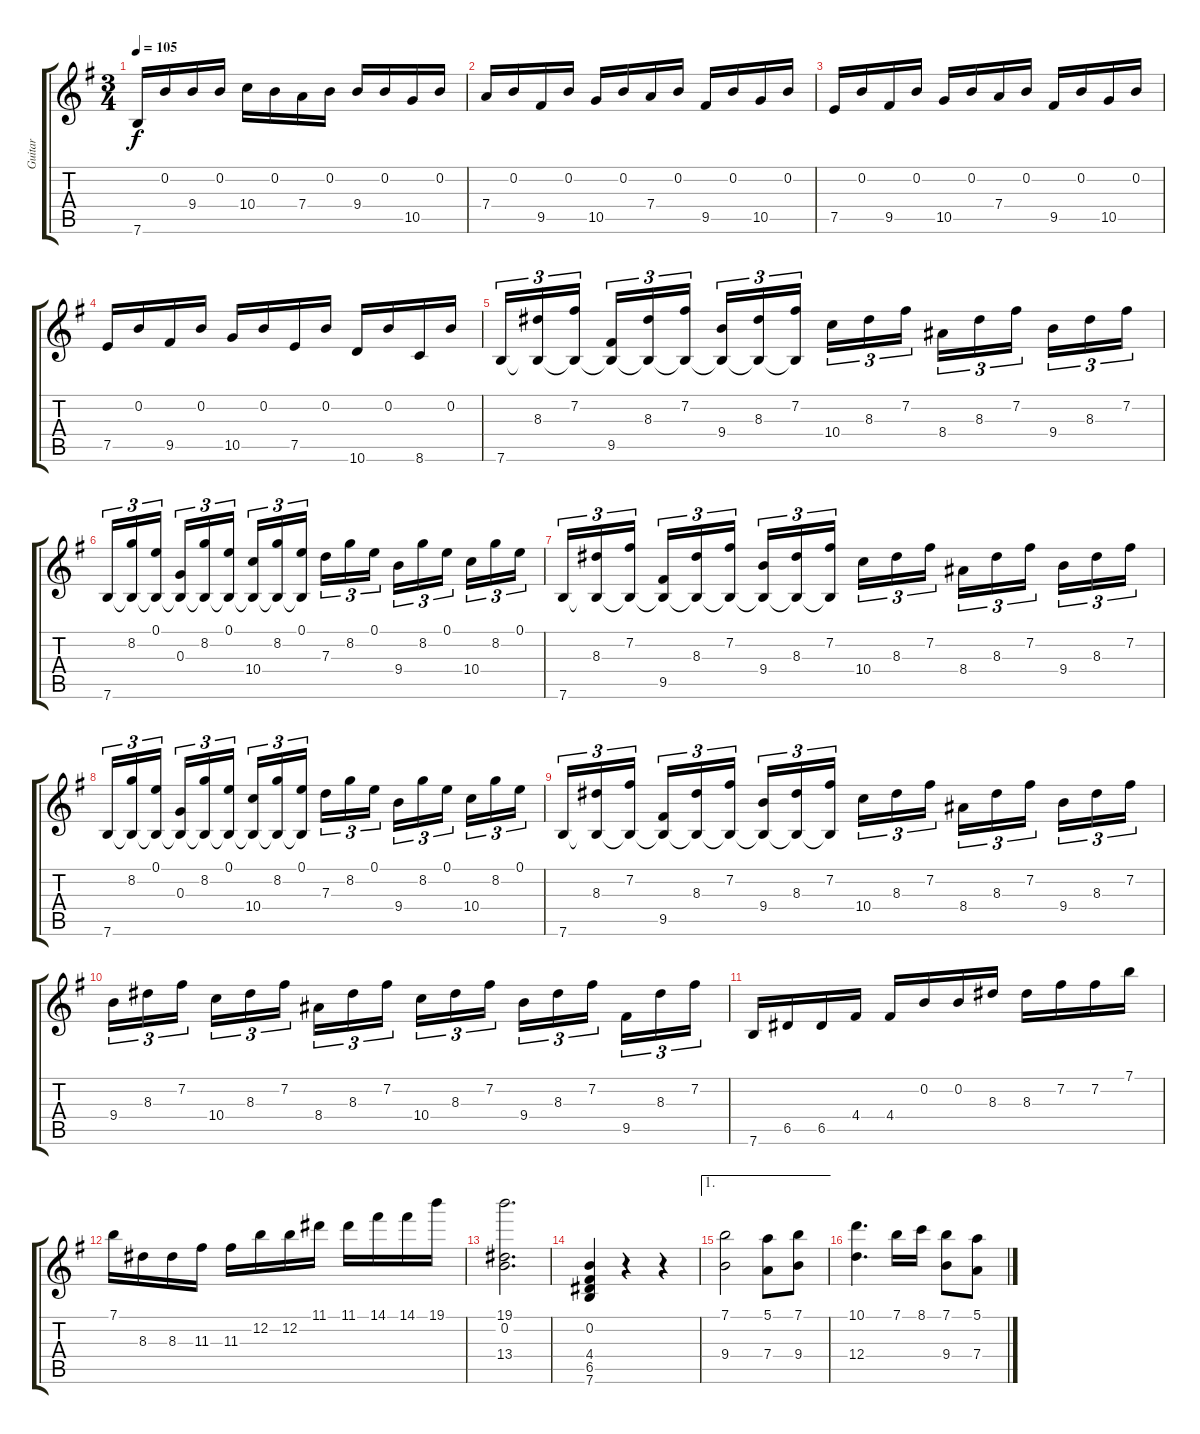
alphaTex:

\track ("Guitar" "Guitar") {instrument acousticguitarnylon}
\staff {score tabs}
\tuning (E4 B3 G3 D3 A2 E2) {hide}
\ts (3 4)
\tempo 105
\clef g2
\ks g
7.6.16{dy f} 0.2.16 9.4.16 0.2.16 10.4.16 0.2.16 7.4.16 0.2.16 9.4.16 0.2.16 10.5.16 0.2.16 |
7.4.16 0.2.16 9.5.16 0.2.16 10.5.16 0.2.16 7.4.16 0.2.16 9.5.16 0.2.16 10.5.16 0.2.16 |
7.5.16 0.2.16 9.5.16 0.2.16 10.5.16 0.2.16 7.4.16 0.2.16 9.5.16 0.2.16 10.5.16 0.2.16 |
7.5.16 0.2.16 9.5.16 0.2.16 10.5.16 0.2.16 7.5.16 0.2.16 10.6.16 0.2.16 8.6.16 0.2.16 |
7.6.16{tu (3 2)} (8.3 7.6{t}).16{tu (3 2)} (7.2 7.6{t}).16{tu (3 2) beam splitsecondary} (9.5 7.6{t}).16{tu (3 2)} (8.3 7.6{t}).16{tu (3 2)} (7.2 7.6{t}).16{tu (3 2)} (9.4 7.6{t}).16{tu (3 2)} (8.3 7.6{t}).16{tu (3 2)} (7.2 7.6{t}).16{tu (3 2) beam splitsecondary} 10.4.16{tu (3 2)} 8.3.16{tu (3 2)} 7.2.16{tu (3 2)} 8.4.16{tu (3 2)} 8.3.16{tu (3 2)} 7.2.16{tu (3 2) beam splitsecondary} 9.4.16{tu (3 2)} 8.3.16{tu (3 2)} 7.2.16{tu (3 2)} |
7.6.16{tu (3 2)} (8.2 7.6{t}).16{tu (3 2)} (0.1 7.6{t}).16{tu (3 2) beam splitsecondary} (0.3 7.6{t}).16{tu (3 2)} (8.2 7.6{t}).16{tu (3 2)} (0.1 7.6{t}).16{tu (3 2)} (10.4 7.6{t}).16{tu (3 2)} (8.2 7.6{t}).16{tu (3 2)} (0.1 7.6{t}).16{tu (3 2) beam splitsecondary} 7.3.16{tu (3 2)} 8.2.16{tu (3 2)} 0.1.16{tu (3 2)} 9.4.16{tu (3 2)} 8.2.16{tu (3 2)} 0.1.16{tu (3 2) beam splitsecondary} 10.4.16{tu (3 2)} 8.2.16{tu (3 2)} 0.1.16{tu (3 2)} |
7.6.16{tu (3 2)} (8.3 7.6{t}).16{tu (3 2)} (7.2 7.6{t}).16{tu (3 2) beam splitsecondary} (9.5 7.6{t}).16{tu (3 2)} (8.3 7.6{t}).16{tu (3 2)} (7.2 7.6{t}).16{tu (3 2)} (9.4 7.6{t}).16{tu (3 2)} (8.3 7.6{t}).16{tu (3 2)} (7.2 7.6{t}).16{tu (3 2) beam splitsecondary} 10.4.16{tu (3 2)} 8.3.16{tu (3 2)} 7.2.16{tu (3 2)} 8.4.16{tu (3 2)} 8.3.16{tu (3 2)} 7.2.16{tu (3 2) beam splitsecondary} 9.4.16{tu (3 2)} 8.3.16{tu (3 2)} 7.2.16{tu (3 2)} |
7.6.16{tu (3 2)} (8.2 7.6{t}).16{tu (3 2)} (0.1 7.6{t}).16{tu (3 2) beam splitsecondary} (0.3 7.6{t}).16{tu (3 2)} (8.2 7.6{t}).16{tu (3 2)} (0.1 7.6{t}).16{tu (3 2)} (10.4 7.6{t}).16{tu (3 2)} (8.2 7.6{t}).16{tu (3 2)} (0.1 7.6{t}).16{tu (3 2) beam splitsecondary} 7.3.16{tu (3 2)} 8.2.16{tu (3 2)} 0.1.16{tu (3 2)} 9.4.16{tu (3 2)} 8.2.16{tu (3 2)} 0.1.16{tu (3 2) beam splitsecondary} 10.4.16{tu (3 2)} 8.2.16{tu (3 2)} 0.1.16{tu (3 2)} |
7.6.16{tu (3 2)} (8.3 7.6{t}).16{tu (3 2)} (7.2 7.6{t}).16{tu (3 2) beam splitsecondary} (9.5 7.6{t}).16{tu (3 2)} (8.3 7.6{t}).16{tu (3 2)} (7.2 7.6{t}).16{tu (3 2)} (9.4 7.6{t}).16{tu (3 2)} (8.3 7.6{t}).16{tu (3 2)} (7.2 7.6{t}).16{tu (3 2) beam splitsecondary} 10.4.16{tu (3 2)} 8.3.16{tu (3 2)} 7.2.16{tu (3 2)} 8.4.16{tu (3 2)} 8.3.16{tu (3 2)} 7.2.16{tu (3 2) beam splitsecondary} 9.4.16{tu (3 2)} 8.3.16{tu (3 2)} 7.2.16{tu (3 2)} |
9.4.16{tu (3 2)} 8.3.16{tu (3 2)} 7.2.16{tu (3 2) beam splitsecondary} 10.4.16{tu (3 2)} 8.3.16{tu (3 2)} 7.2.16{tu (3 2)} 8.4.16{tu (3 2)} 8.3.16{tu (3 2)} 7.2.16{tu (3 2) beam splitsecondary} 10.4.16{tu (3 2)} 8.3.16{tu (3 2)} 7.2.16{tu (3 2)} 9.4.16{tu (3 2)} 8.3.16{tu (3 2)} 7.2.16{tu (3 2) beam splitsecondary} 9.5.16{tu (3 2)} 8.3.16{tu (3 2)} 7.2.16{tu (3 2)} |
7.6.16 6.5.16 6.5.16 4.4.16 4.4.16 0.2.16 0.2.16 8.3.16 8.3.16 7.2.16 7.2.16 7.1.16 |
7.1.16 8.3.16 8.3.16 11.3.16 11.3.16 12.2.16 12.2.16 11.1.16 11.1.16 14.1.16 14.1.16 19.1.16 |
(19.1 0.2 13.4).2{d} |
(0.2 4.4 6.5 7.6).4 r.4 r.4 |
\ae 1
(7.1 9.4).2 (5.1 7.4).8 (7.1 9.4).8 |
(10.1 12.4).4{d} 7.1.16 8.1.16 (7.1 9.4).8 (5.1 7.4).8
